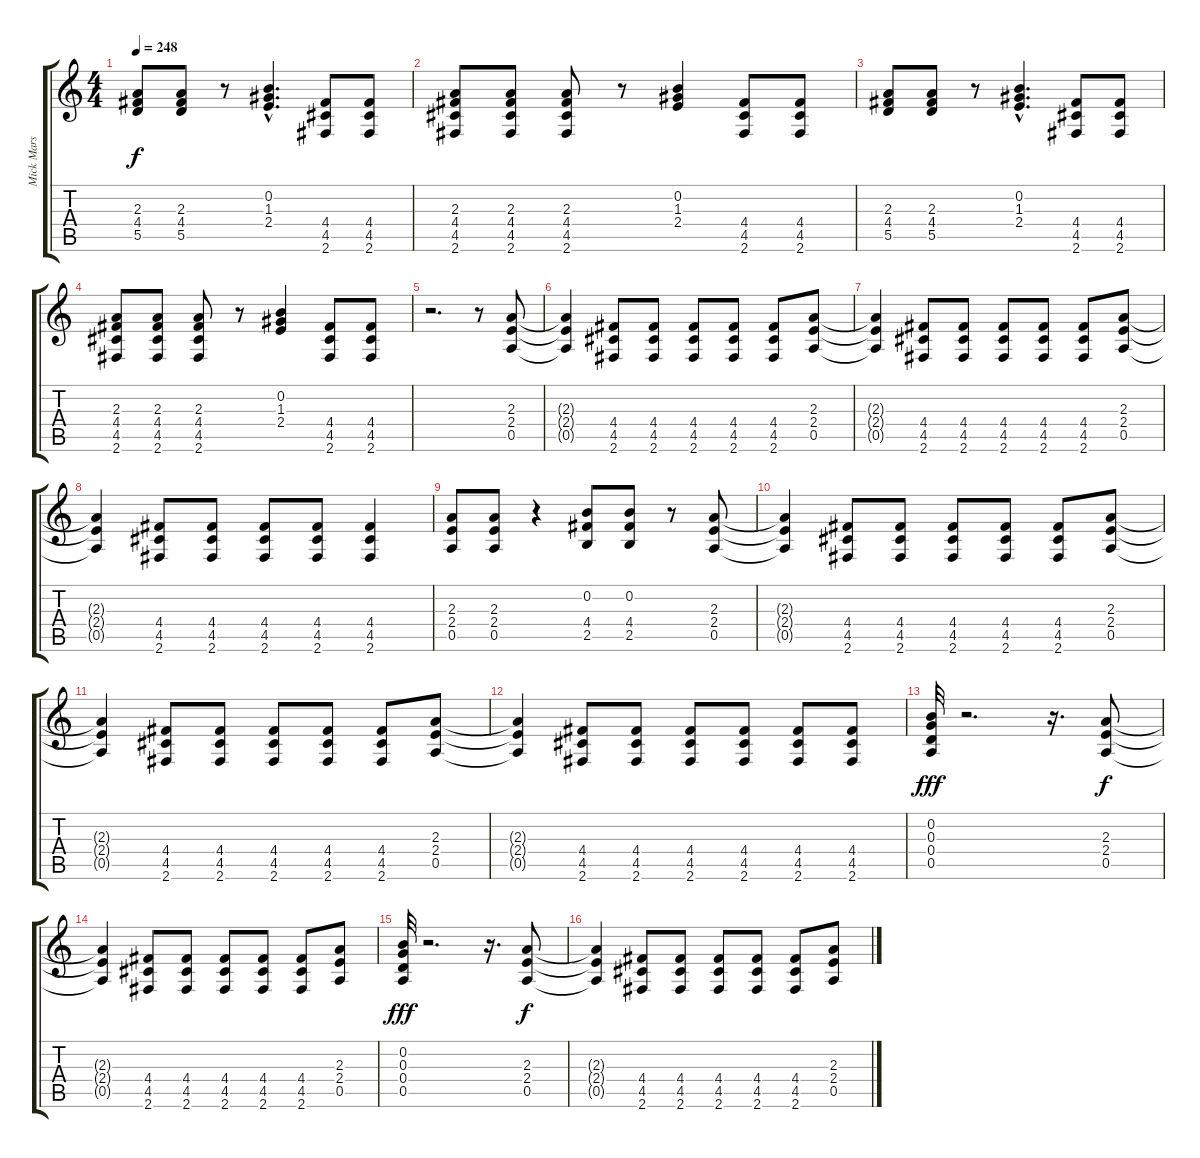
\track ("Mick Mars" "Mick Mars") {instrument overdrivenguitar}
\staff {score tabs}
\tuning (E4 B3 G3 D3 A2 E2) {hide}
\ts (4 4)
\tempo 248
\clef g2
\ks c
(2.3 4.4 5.5).8{dy f} (2.3 4.4 5.5).8 r.8 (0.2{hac} 1.3{hac} 2.4{hac}).4{d} (4.4 4.5 2.6).8 (4.4 4.5 2.6).8 |
(2.3 4.4 4.5 2.6).8 (2.3 4.4 4.5 2.6).8 (2.3 4.4 4.5 2.6).8 r.8 (0.2 1.3 2.4).4 (4.4 4.5 2.6).8 (4.4 4.5 2.6).8 |
(2.3 4.4 5.5).8 (2.3 4.4 5.5).8 r.8 (0.2{hac} 1.3{hac} 2.4{hac}).4{d} (4.4 4.5 2.6).8 (4.4 4.5 2.6).8 |
(2.3 4.4 4.5 2.6).8 (2.3 4.4 4.5 2.6).8 (2.3 4.4 4.5 2.6).8 r.8 (0.2 1.3 2.4).4 (4.4 4.5 2.6).8 (4.4 4.5 2.6).8 |
r.2{d} r.8 (2.3 2.4 0.5).8 |
(2.3{t} 2.4{t} 0.5{t}).4 (4.4 4.5 2.6).8 (4.4 4.5 2.6).8 (4.4 4.5 2.6).8 (4.4 4.5 2.6).8 (4.4 4.5 2.6).8 (2.3 2.4 0.5).8 |
(2.3{t} 2.4{t} 0.5{t}).4 (4.4 4.5 2.6).8 (4.4 4.5 2.6).8 (4.4 4.5 2.6).8 (4.4 4.5 2.6).8 (4.4 4.5 2.6).8 (2.3 2.4 0.5).8 |
(2.3{t} 2.4{t} 0.5{t}).4 (4.4 4.5 2.6).8 (4.4 4.5 2.6).8 (4.4 4.5 2.6).8 (4.4 4.5 2.6).8 (4.4 4.5 2.6).4 |
(2.3 2.4 0.5).8 (2.3 2.4 0.5).8 r.4 (0.2 4.4 2.5).8 (0.2 4.4 2.5).8 r.8 (2.3 2.4 0.5).8 |
(2.3{t} 2.4{t} 0.5{t}).4 (4.4 4.5 2.6).8 (4.4 4.5 2.6).8 (4.4 4.5 2.6).8 (4.4 4.5 2.6).8 (4.4 4.5 2.6).8 (2.3 2.4 0.5).8 |
(2.3{t} 2.4{t} 0.5{t}).4 (4.4 4.5 2.6).8 (4.4 4.5 2.6).8 (4.4 4.5 2.6).8 (4.4 4.5 2.6).8 (4.4 4.5 2.6).8 (2.3 2.4 0.5).8 |
(2.3{t} 2.4{t} 0.5{t}).4 (4.4 4.5 2.6).8 (4.4 4.5 2.6).8 (4.4 4.5 2.6).8 (4.4 4.5 2.6).8 (4.4 4.5 2.6).8 (4.4 4.5 2.6).8 |
(0.2 0.3 0.4 0.5).32{dy fff} r.2{d} r.16{d} (2.3 2.4 0.5).8{dy f} |
(2.3{t} 2.4{t} 0.5{t}).4 (4.4 4.5 2.6).8 (4.4 4.5 2.6).8 (4.4 4.5 2.6).8 (4.4 4.5 2.6).8 (4.4 4.5 2.6).8 (2.3 2.4 0.5).8 |
(0.2 0.3 0.4 0.5).32{dy fff} r.2{d} r.16{d} (2.3 2.4 0.5).8{dy f} |
(2.3{t} 2.4{t} 0.5{t}).4 (4.4 4.5 2.6).8 (4.4 4.5 2.6).8 (4.4 4.5 2.6).8 (4.4 4.5 2.6).8 (4.4 4.5 2.6).8 (2.3 2.4 0.5).8
